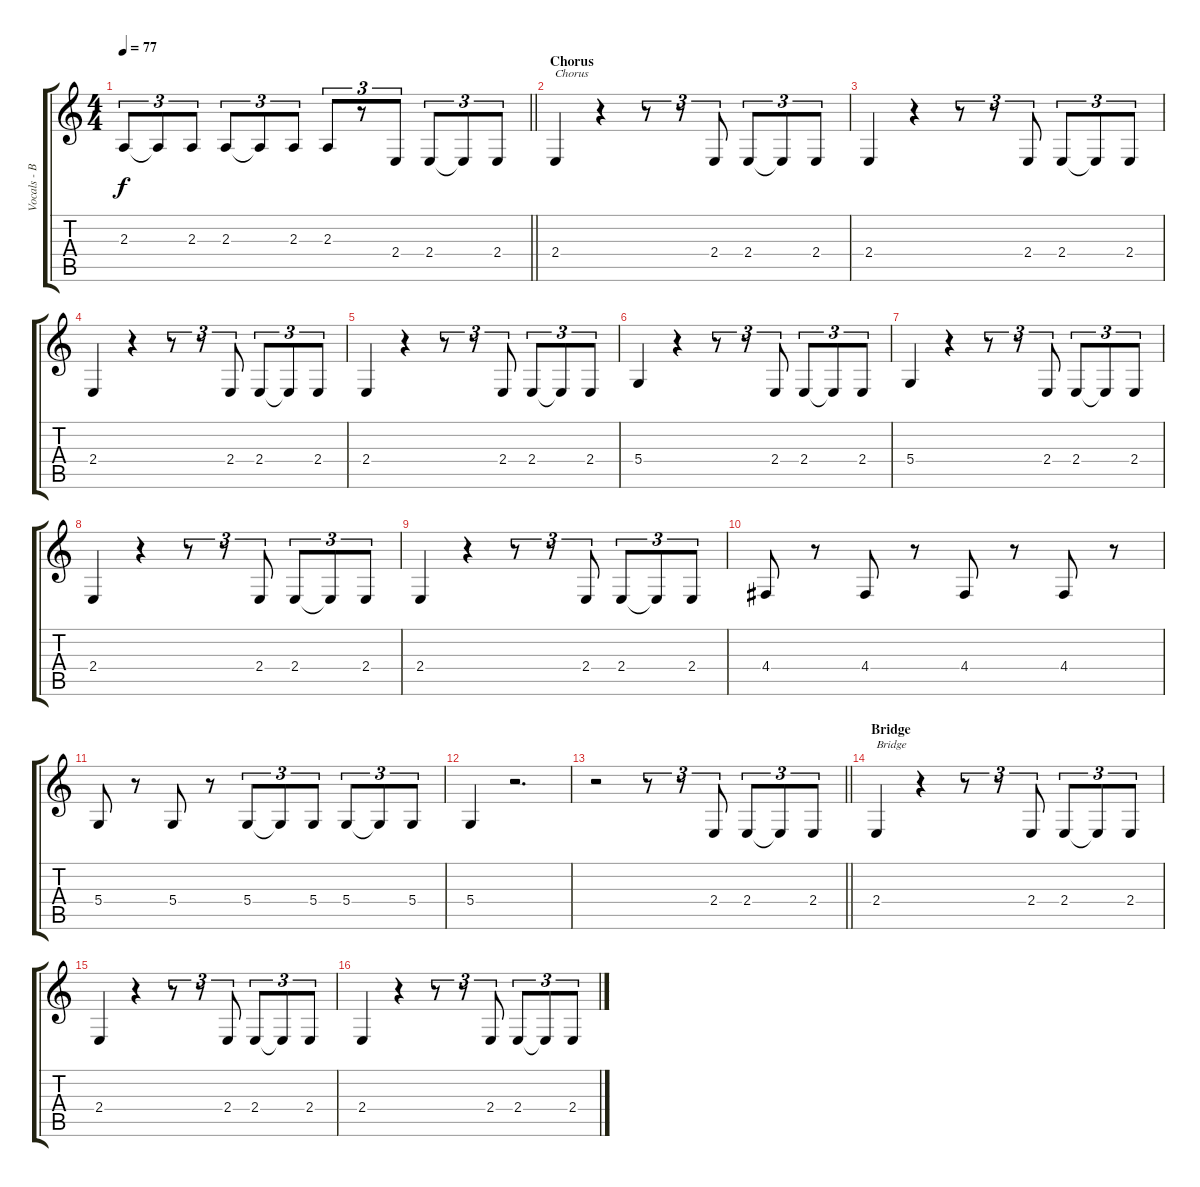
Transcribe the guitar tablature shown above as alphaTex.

\track ("Vocals - Bon" "Vocals - B") {instrument harmonica}
\staff {score tabs}
\tuning (E4 B3 G3 D3 A2 E2) {hide}
\ts (4 4)
\tempo 77
\clef g2
\barLineRight lightlight
\ks c
2.3.8{tu (3 2) dy f} 2.3{t}.8{tu (3 2)} 2.3.8{tu (3 2)} 2.3.8{tu (3 2)} 2.3{t}.8{tu (3 2)} 2.3.8{tu (3 2)} 2.3.8{tu (3 2)} r.8{tu (3 2)} 2.4.8{tu (3 2)} 2.4.8{tu (3 2)} 2.4{t}.8{tu (3 2)} 2.4.8{tu (3 2)} |
\section ("" "Chorus")
2.4.4{txt "Chorus"} r.4 r.8{tu (3 2)} r.8{tu (3 2)} 2.4.8{tu (3 2)} 2.4.8{tu (3 2)} 2.4{t}.8{tu (3 2)} 2.4.8{tu (3 2)} |
2.4.4 r.4 r.8{tu (3 2)} r.8{tu (3 2)} 2.4.8{tu (3 2)} 2.4.8{tu (3 2)} 2.4{t}.8{tu (3 2)} 2.4.8{tu (3 2)} |
2.4.4 r.4 r.8{tu (3 2)} r.8{tu (3 2)} 2.4.8{tu (3 2)} 2.4.8{tu (3 2)} 2.4{t}.8{tu (3 2)} 2.4.8{tu (3 2)} |
2.4.4 r.4 r.8{tu (3 2)} r.8{tu (3 2)} 2.4.8{tu (3 2)} 2.4.8{tu (3 2)} 2.4{t}.8{tu (3 2)} 2.4.8{tu (3 2)} |
5.4.4 r.4 r.8{tu (3 2)} r.8{tu (3 2)} 2.4.8{tu (3 2)} 2.4.8{tu (3 2)} 2.4{t}.8{tu (3 2)} 2.4.8{tu (3 2)} |
5.4.4 r.4 r.8{tu (3 2)} r.8{tu (3 2)} 2.4.8{tu (3 2)} 2.4.8{tu (3 2)} 2.4{t}.8{tu (3 2)} 2.4.8{tu (3 2)} |
2.4.4 r.4 r.8{tu (3 2)} r.8{tu (3 2)} 2.4.8{tu (3 2)} 2.4.8{tu (3 2)} 2.4{t}.8{tu (3 2)} 2.4.8{tu (3 2)} |
2.4.4 r.4 r.8{tu (3 2)} r.8{tu (3 2)} 2.4.8{tu (3 2)} 2.4.8{tu (3 2)} 2.4{t}.8{tu (3 2)} 2.4.8{tu (3 2)} |
4.4.8 r.8 4.4.8 r.8 4.4.8 r.8 4.4.8 r.8 |
5.4.8 r.8 5.4.8 r.8 5.4.8{tu (3 2)} 5.4{t}.8{tu (3 2)} 5.4.8{tu (3 2)} 5.4.8{tu (3 2)} 5.4{t}.8{tu (3 2)} 5.4.8{tu (3 2)} |
5.4.4 r.2{d} |
\barLineRight lightlight
r.2 r.8{tu (3 2)} r.8{tu (3 2)} 2.4.8{tu (3 2)} 2.4.8{tu (3 2)} 2.4{t}.8{tu (3 2)} 2.4.8{tu (3 2)} |
\section ("" "Bridge")
2.4.4{txt "Bridge"} r.4 r.8{tu (3 2)} r.8{tu (3 2)} 2.4.8{tu (3 2)} 2.4.8{tu (3 2)} 2.4{t}.8{tu (3 2)} 2.4.8{tu (3 2)} |
2.4.4 r.4 r.8{tu (3 2)} r.8{tu (3 2)} 2.4.8{tu (3 2)} 2.4.8{tu (3 2)} 2.4{t}.8{tu (3 2)} 2.4.8{tu (3 2)} |
2.4.4 r.4 r.8{tu (3 2)} r.8{tu (3 2)} 2.4.8{tu (3 2)} 2.4.8{tu (3 2)} 2.4{t}.8{tu (3 2)} 2.4.8{tu (3 2)}
